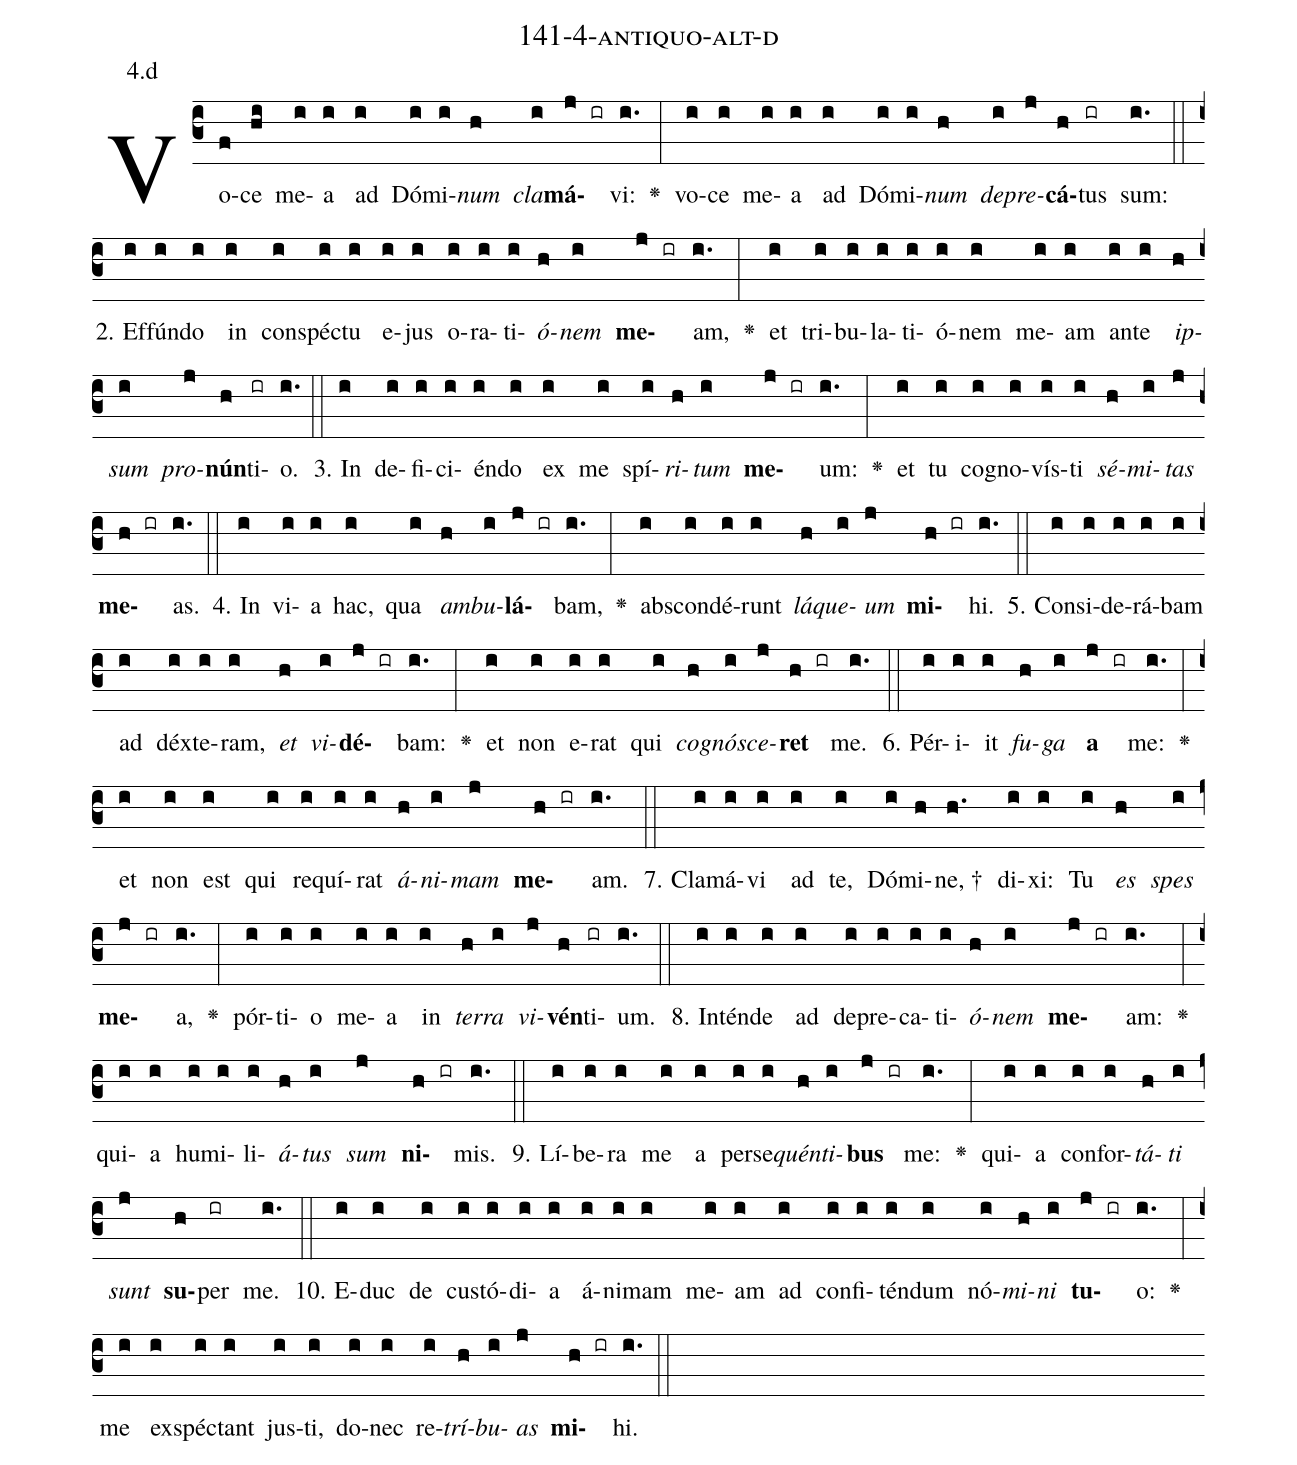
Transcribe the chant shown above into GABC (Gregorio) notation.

name: 141-4-antiquo-alt-d;
annotation: 4.d;
%%
(c3)Vo(f)ce(hi) me(i)a(i) ad(i) Dó(i)mi(i)<i>num</i>(h) <i>cla</i>(i)<b>má</b>(j ir)vi:(i.) <v>\greheightstar</v>(:) vo(i)ce(i) me(i)a(i) ad(i) Dó(i)mi(i)<i>num</i>(h) <i>de</i>(i)<i>pre</i>(j)<b>cá</b>(h)tus(ir) sum:(i.) (::)
2. Ef(i)fún(i)do(i) in(i) con(i)spéc(i)tu(i) e(i)jus(i) o(i)ra(i)ti(i)<i>ó</i>(h)<i>nem</i>(i) <b>me</b>(j ir)am,(i.) <v>\greheightstar</v>(:) et(i) tri(i)bu(i)la(i)ti(i)ó(i)nem(i) me(i)am(i) an(i)te(i) <i>ip</i>(h)<i>sum</i>(i) <i>pro</i>(j)<b>nún</b>(h)ti(ir)o.(i.) (::)
3. In(i) de(i)fi(i)ci(i)én(i)do(i) ex(i) me(i) spí(i)<i>ri</i>(h)<i>tum</i>(i) <b>me</b>(j ir)um:(i.) <v>\greheightstar</v>(:) et(i) tu(i) co(i)gno(i)vís(i)ti(i) <i>sé</i>(h)<i>mi</i>(i)<i>tas</i>(j) <b>me</b>(h ir)as.(i.) (::)
4. In(i) vi(i)a(i) hac,(i) qua(i) <i>am</i>(h)<i>bu</i>(i)<b>lá</b>(j ir)bam,(i.) <v>\greheightstar</v>(:) abs(i)con(i)dé(i)runt(i) <i>lá</i>(h)<i>que</i>(i)<i>um</i>(j) <b>mi</b>(h ir)hi.(i.) (::)
5. Con(i)si(i)de(i)rá(i)bam(i) ad(i) déx(i)te(i)ram,(i) <i>et</i>(h) <i>vi</i>(i)<b>dé</b>(j ir)bam:(i.) <v>\greheightstar</v>(:) et(i) non(i) e(i)rat(i) qui(i) <i>co</i>(h)<i>gnó</i>(i)<i>sce</i>(j)<b>ret</b>(h ir) me.(i.) (::)
6. Pér(i)i(i)it(i) <i>fu</i>(h)<i>ga</i>(i) <b>a</b>(j ir) me:(i.) <v>\greheightstar</v>(:) et(i) non(i) est(i) qui(i) re(i)quí(i)rat(i) <i>á</i>(h)<i>ni</i>(i)<i>mam</i>(j) <b>me</b>(h ir)am.(i.) (::)
7. Cla(i)má(i)vi(i) ad(i) te,(i) Dó(i)mi(h)ne, †(h.) di(i)xi:(i) Tu(i) <i>es</i>(h) <i>spes</i>(i) <b>me</b>(j ir)a,(i.) <v>\greheightstar</v>(:) pór(i)ti(i)o(i) me(i)a(i) in(i) <i>ter</i>(h)<i>ra</i>(i) <i>vi</i>(j)<b>vén</b>(h)ti(ir)um.(i.) (::)
8. In(i)tén(i)de(i) ad(i) de(i)pre(i)ca(i)ti(i)<i>ó</i>(h)<i>nem</i>(i) <b>me</b>(j ir)am:(i.) <v>\greheightstar</v>(:) qui(i)a(i) hu(i)mi(i)li(i)<i>á</i>(h)<i>tus</i>(i) <i>sum</i>(j) <b>ni</b>(h ir)mis.(i.) (::)
9. Lí(i)be(i)ra(i) me(i) a(i) per(i)se(i)<i>quén</i>(h)<i>ti</i>(i)<b>bus</b>(j ir) me:(i.) <v>\greheightstar</v>(:) qui(i)a(i) con(i)for(i)<i>tá</i>(h)<i>ti</i>(i) <i>sunt</i>(j) <b>su</b>(h)per(ir) me.(i.) (::)
10. E(i)duc(i) de(i) cus(i)tó(i)di(i)a(i) á(i)ni(i)mam(i) me(i)am(i) ad(i) con(i)fi(i)tén(i)dum(i) nó(i)<i>mi</i>(h)<i>ni</i>(i) <b>tu</b>(j ir)o:(i.) <v>\greheightstar</v>(:) me(i) ex(i)spéc(i)tant(i) jus(i)ti,(i) do(i)nec(i) re(i)<i>trí</i>(h)<i>bu</i>(i)<i>as</i>(j) <b>mi</b>(h ir)hi.(i.) (::)
